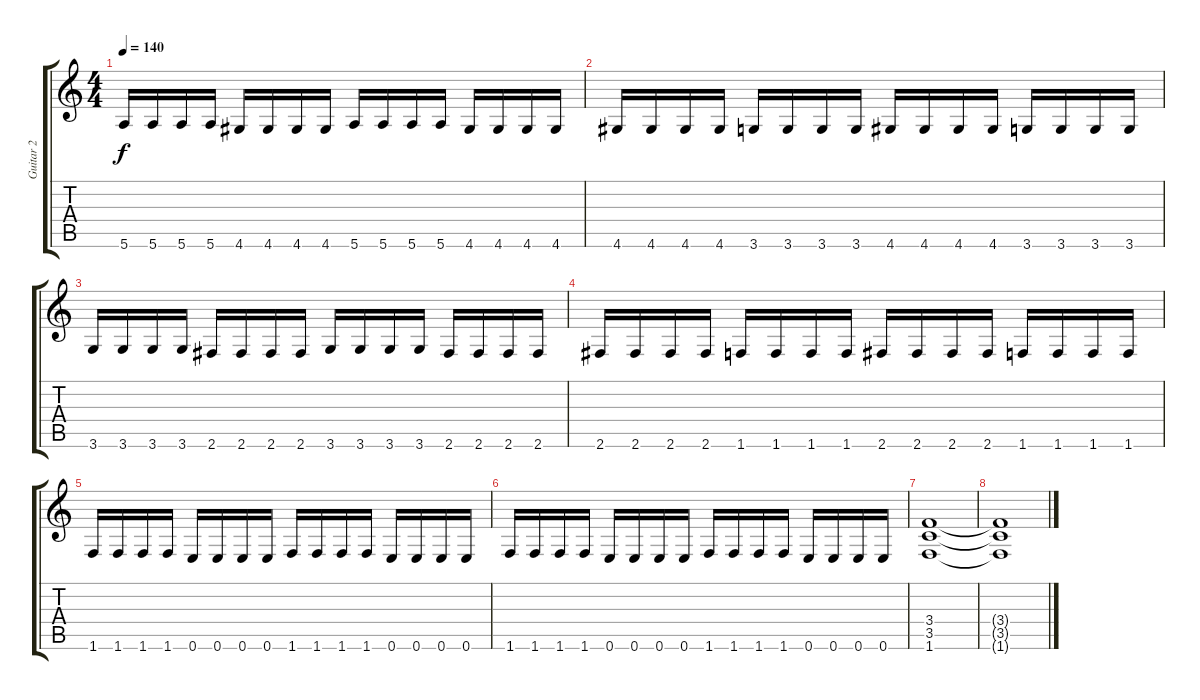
\track ("Guitar 2" "Guitar 2") {instrument distortionguitar}
\staff {score tabs}
\tuning (E4 B3 G3 D3 A2 E2) {hide}
\ts (4 4)
\tempo 140
\clef g2
\ks c
5.6.16{dy f} 5.6.16 5.6.16 5.6.16 4.6.16 4.6.16 4.6.16 4.6.16 5.6.16 5.6.16 5.6.16 5.6.16 4.6.16 4.6.16 4.6.16 4.6.16 |
4.6.16 4.6.16 4.6.16 4.6.16 3.6.16 3.6.16 3.6.16 3.6.16 4.6.16 4.6.16 4.6.16 4.6.16 3.6.16 3.6.16 3.6.16 3.6.16 |
3.6.16 3.6.16 3.6.16 3.6.16 2.6.16 2.6.16 2.6.16 2.6.16 3.6.16 3.6.16 3.6.16 3.6.16 2.6.16 2.6.16 2.6.16 2.6.16 |
2.6.16 2.6.16 2.6.16 2.6.16 1.6.16 1.6.16 1.6.16 1.6.16 2.6.16 2.6.16 2.6.16 2.6.16 1.6.16 1.6.16 1.6.16 1.6.16 |
1.6.16 1.6.16 1.6.16 1.6.16 0.6.16 0.6.16 0.6.16 0.6.16 1.6.16 1.6.16 1.6.16 1.6.16 0.6.16 0.6.16 0.6.16 0.6.16 |
1.6.16 1.6.16 1.6.16 1.6.16 0.6.16 0.6.16 0.6.16 0.6.16 1.6.16 1.6.16 1.6.16 1.6.16 0.6.16 0.6.16 0.6.16 0.6.16 |
(3.4 3.5 1.6).1 |
(3.4{t} 3.5{t} 1.6{t}).1
